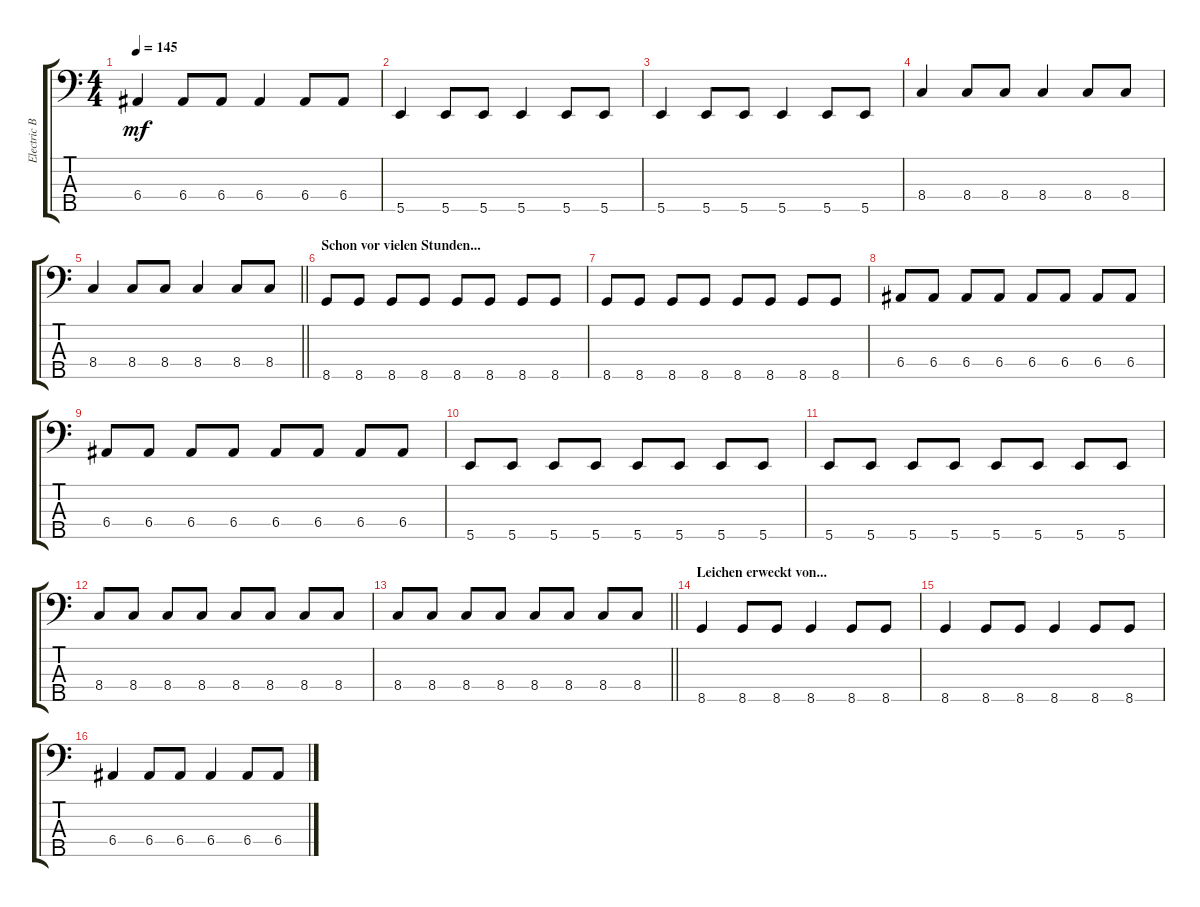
\track ("Electric Bass" "Electric B") {instrument electricbassfinger}
\staff {score tabs}
\tuning (G2 D2 A1 E1 B0) {hide}
\ts (4 4)
\tempo 145
\clef f4
\ks c
6.4.4{dy mf} 6.4.8 6.4.8 6.4.4 6.4.8 6.4.8 |
5.5.4 5.5.8 5.5.8 5.5.4 5.5.8 5.5.8 |
5.5.4 5.5.8 5.5.8 5.5.4 5.5.8 5.5.8 |
8.4.4 8.4.8 8.4.8 8.4.4 8.4.8 8.4.8 |
\barLineRight lightlight
8.4.4 8.4.8 8.4.8 8.4.4 8.4.8 8.4.8 |
\section ("" "Schon vor vielen Stunden...")
8.5.8 8.5.8 8.5.8 8.5.8 8.5.8 8.5.8 8.5.8 8.5.8 |
8.5.8 8.5.8 8.5.8 8.5.8 8.5.8 8.5.8 8.5.8 8.5.8 |
6.4.8 6.4.8 6.4.8 6.4.8 6.4.8 6.4.8 6.4.8 6.4.8 |
6.4.8 6.4.8 6.4.8 6.4.8 6.4.8 6.4.8 6.4.8 6.4.8 |
5.5.8 5.5.8 5.5.8 5.5.8 5.5.8 5.5.8 5.5.8 5.5.8 |
5.5.8 5.5.8 5.5.8 5.5.8 5.5.8 5.5.8 5.5.8 5.5.8 |
8.4.8 8.4.8 8.4.8 8.4.8 8.4.8 8.4.8 8.4.8 8.4.8 |
\barLineRight lightlight
8.4.8 8.4.8 8.4.8 8.4.8 8.4.8 8.4.8 8.4.8 8.4.8 |
\section ("" "Leichen erweckt von... ")
8.5.4 8.5.8 8.5.8 8.5.4 8.5.8 8.5.8 |
8.5.4 8.5.8 8.5.8 8.5.4 8.5.8 8.5.8 |
6.4.4 6.4.8 6.4.8 6.4.4 6.4.8 6.4.8
